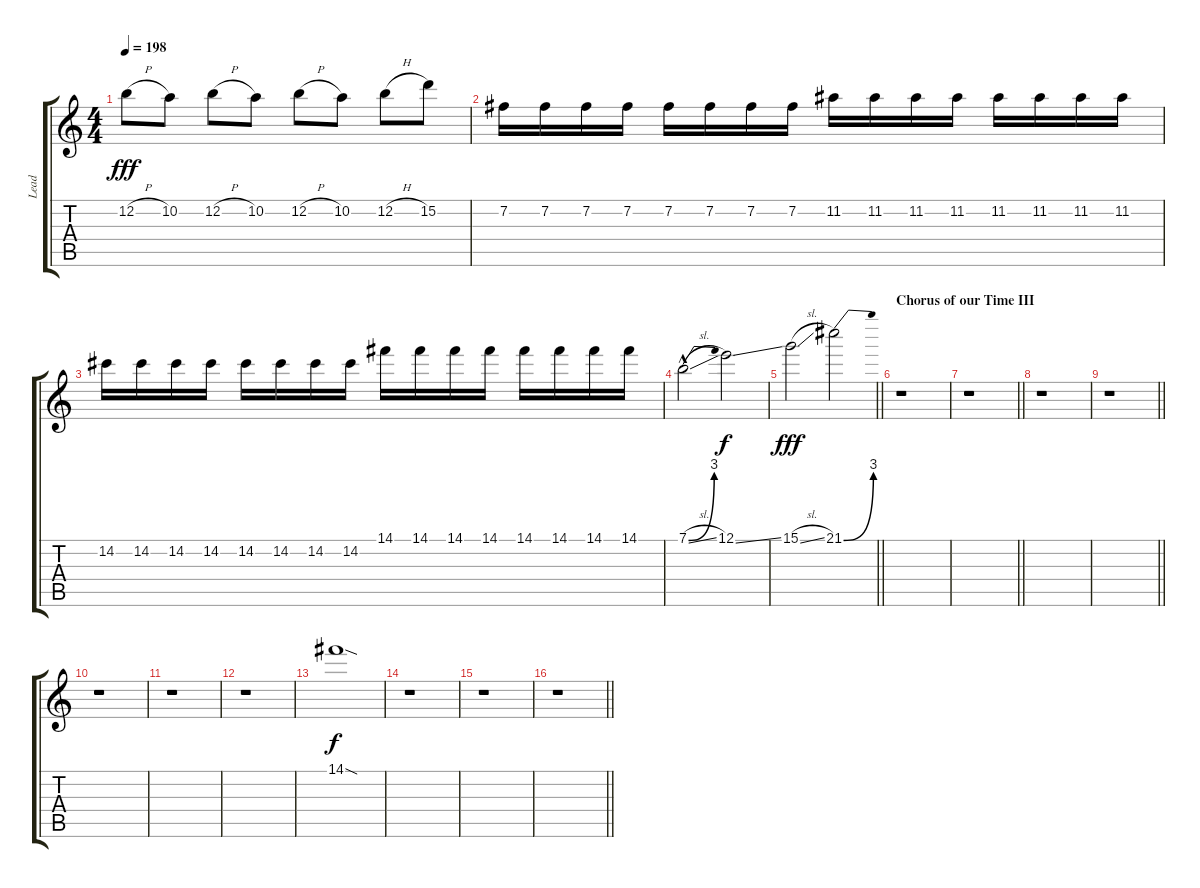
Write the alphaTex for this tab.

\track ("Lead" "Lead") {instrument distortionguitar}
\staff {score tabs}
\tuning (E4 B3 G3 D3 A2 E2) {hide}
\ts (4 4)
\tempo 198
\clef g2
\ks c
12.2{h}.8{dy fff} 10.2.8 12.2{h}.8 10.2.8 12.2{h}.8 10.2.8 12.2{h}.8 15.2.8 |
7.2.16 7.2.16 7.2.16 7.2.16 7.2.16 7.2.16 7.2.16 7.2.16 11.2.16 11.2.16 11.2.16 11.2.16 11.2.16 11.2.16 11.2.16 11.2.16 |
14.2.16 14.2.16 14.2.16 14.2.16 14.2.16 14.2.16 14.2.16 14.2.16 14.1.16 14.1.16 14.1.16 14.1.16 14.1.16 14.1.16 14.1.16 14.1.16 |
7.1{be (bend 0 0 60 12) sl hac}.2 12.1{ss}.2{dy f} |
\barLineRight lightlight
15.1{sl}.2{dy fff} 21.1{be (bend 0 0 60 12)}.2 |
\section ("" "Chorus of our Time III")
r.1 |
\barLineRight lightlight
r.1 |
r.1 |
\barLineRight lightlight
r.1 |
r.1 |
r.1 |
r.1 |
14.1{sod}.1{dy f} |
r.1 |
r.1 |
\barLineRight lightlight
r.1
